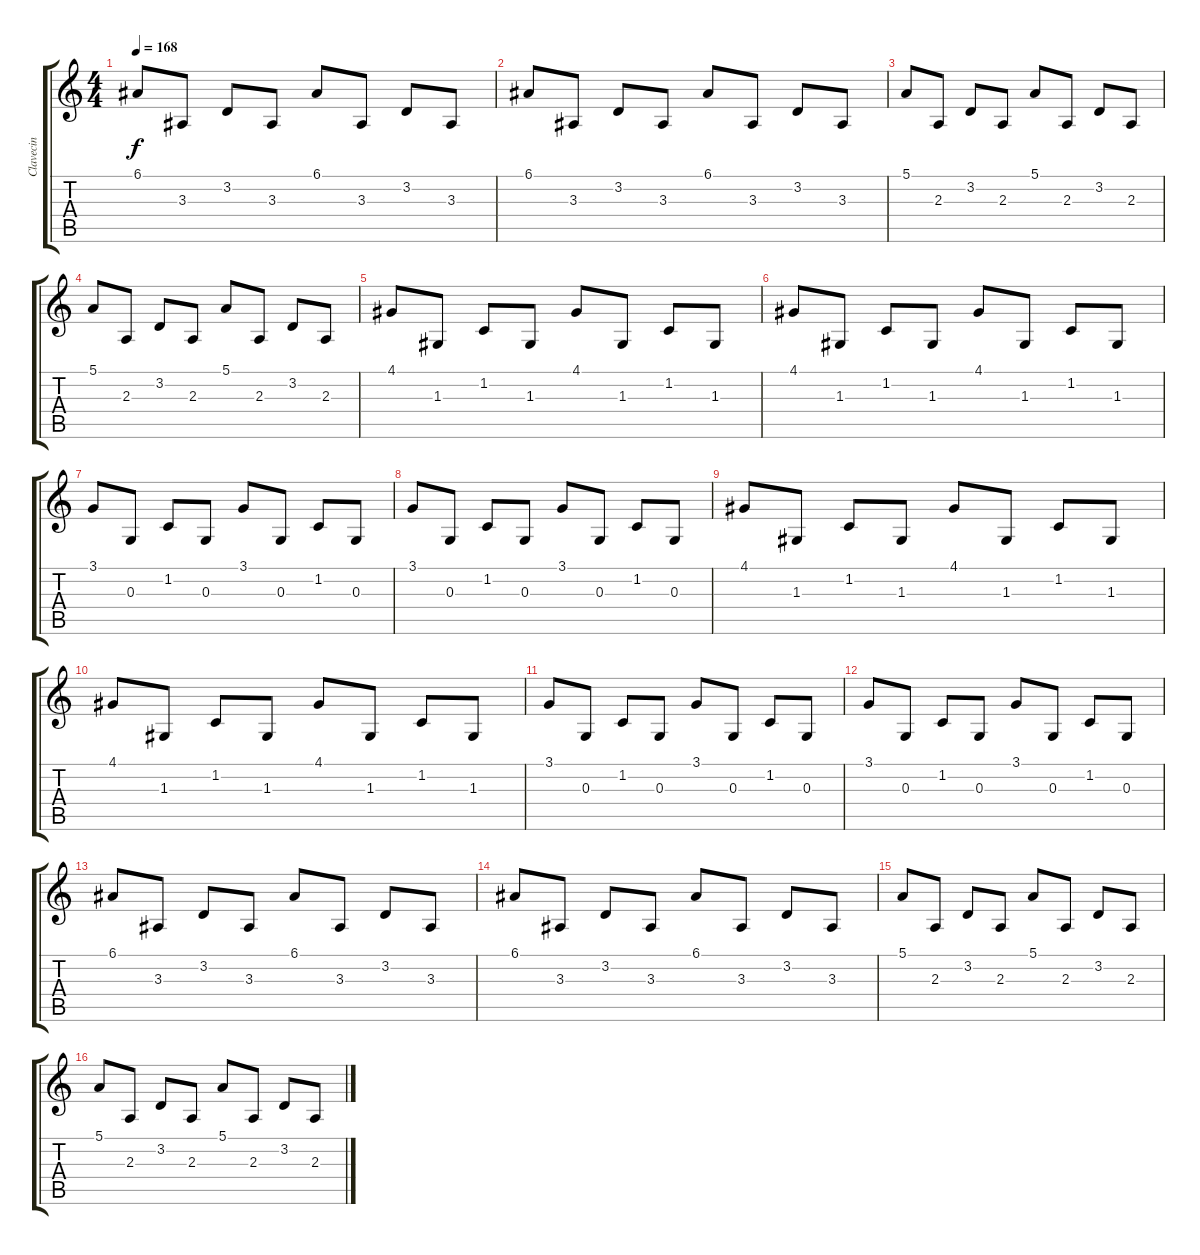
\track ("Clavecin" "Clavecin") {instrument harpsichord}
\staff {score tabs}
\tuning (E4 B3 G3 D3 A2 E2) {hide}
\ts (4 4)
\tempo 168
\clef g2
\ks c
6.1.8{dy f} 3.3.8 3.2.8 3.3.8 6.1.8 3.3.8 3.2.8 3.3.8 |
6.1.8 3.3.8 3.2.8 3.3.8 6.1.8 3.3.8 3.2.8 3.3.8 |
5.1.8 2.3.8 3.2.8 2.3.8 5.1.8 2.3.8 3.2.8 2.3.8 |
5.1.8 2.3.8 3.2.8 2.3.8 5.1.8 2.3.8 3.2.8 2.3.8 |
4.1.8 1.3.8 1.2.8 1.3.8 4.1.8 1.3.8 1.2.8 1.3.8 |
4.1.8 1.3.8 1.2.8 1.3.8 4.1.8 1.3.8 1.2.8 1.3.8 |
3.1.8 0.3.8 1.2.8 0.3.8 3.1.8 0.3.8 1.2.8 0.3.8 |
3.1.8 0.3.8 1.2.8 0.3.8 3.1.8 0.3.8 1.2.8 0.3.8 |
4.1.8 1.3.8 1.2.8 1.3.8 4.1.8 1.3.8 1.2.8 1.3.8 |
4.1.8 1.3.8 1.2.8 1.3.8 4.1.8 1.3.8 1.2.8 1.3.8 |
3.1.8 0.3.8 1.2.8 0.3.8 3.1.8 0.3.8 1.2.8 0.3.8 |
3.1.8 0.3.8 1.2.8 0.3.8 3.1.8 0.3.8 1.2.8 0.3.8 |
6.1.8 3.3.8 3.2.8 3.3.8 6.1.8 3.3.8 3.2.8 3.3.8 |
6.1.8 3.3.8 3.2.8 3.3.8 6.1.8 3.3.8 3.2.8 3.3.8 |
5.1.8 2.3.8 3.2.8 2.3.8 5.1.8 2.3.8 3.2.8 2.3.8 |
5.1.8 2.3.8 3.2.8 2.3.8 5.1.8 2.3.8 3.2.8 2.3.8
